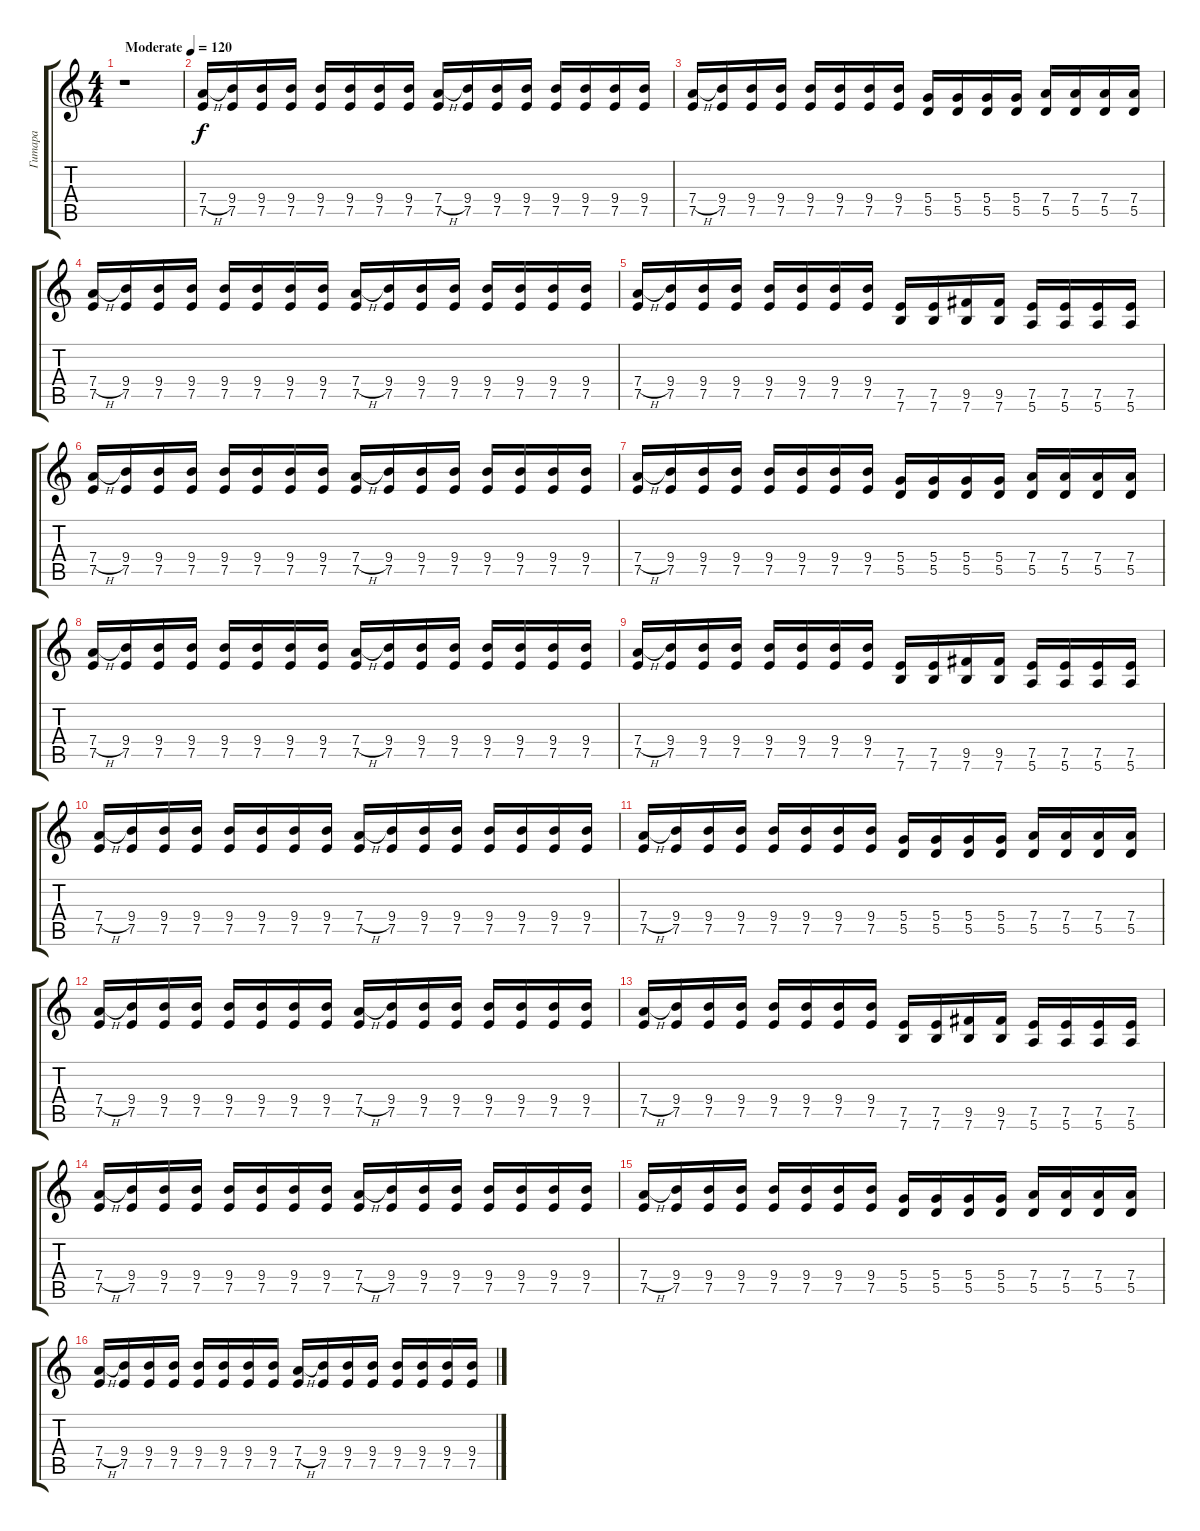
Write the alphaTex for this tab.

\track ("Гитара" "Гитара") {instrument distortionguitar}
\staff {score tabs}
\tuning (E4 B3 G3 D3 A2 E2) {hide}
\ts (4 4)
\tempo (120 "Moderate")
\tempo 160
\tempo (120 "Moderate")
\clef g2
\ks c
r.1{dy f instrument distortionguitar} |
(7.4{h} 7.5).16 (9.4 7.5).16 (9.4 7.5).16 (9.4 7.5).16 (9.4 7.5).16 (9.4 7.5).16 (9.4 7.5).16 (9.4 7.5).16 (7.4{h} 7.5).16 (9.4 7.5).16 (9.4 7.5).16 (9.4 7.5).16 (9.4 7.5).16 (9.4 7.5).16 (9.4 7.5).16 (9.4 7.5).16 |
(7.4{h} 7.5).16 (9.4 7.5).16 (9.4 7.5).16 (9.4 7.5).16 (9.4 7.5).16 (9.4 7.5).16 (9.4 7.5).16 (9.4 7.5).16 (5.4 5.5).16 (5.4 5.5).16 (5.4 5.5).16 (5.4 5.5).16 (7.4 5.5).16 (7.4 5.5).16 (7.4 5.5).16 (7.4 5.5).16 |
(7.4{h} 7.5).16 (9.4 7.5).16 (9.4 7.5).16 (9.4 7.5).16 (9.4 7.5).16 (9.4 7.5).16 (9.4 7.5).16 (9.4 7.5).16 (7.4{h} 7.5).16 (9.4 7.5).16 (9.4 7.5).16 (9.4 7.5).16 (9.4 7.5).16 (9.4 7.5).16 (9.4 7.5).16 (9.4 7.5).16 |
(7.4{h} 7.5).16 (9.4 7.5).16 (9.4 7.5).16 (9.4 7.5).16 (9.4 7.5).16 (9.4 7.5).16 (9.4 7.5).16 (9.4 7.5).16 (7.5 7.6).16 (7.5 7.6).16 (9.5 7.6).16 (9.5 7.6).16 (7.5 5.6).16 (7.5 5.6).16 (7.5 5.6).16 (7.5 5.6).16 |
(7.4{h} 7.5).16 (9.4 7.5).16 (9.4 7.5).16 (9.4 7.5).16 (9.4 7.5).16 (9.4 7.5).16 (9.4 7.5).16 (9.4 7.5).16 (7.4{h} 7.5).16 (9.4 7.5).16 (9.4 7.5).16 (9.4 7.5).16 (9.4 7.5).16 (9.4 7.5).16 (9.4 7.5).16 (9.4 7.5).16 |
(7.4{h} 7.5).16 (9.4 7.5).16 (9.4 7.5).16 (9.4 7.5).16 (9.4 7.5).16 (9.4 7.5).16 (9.4 7.5).16 (9.4 7.5).16 (5.4 5.5).16 (5.4 5.5).16 (5.4 5.5).16 (5.4 5.5).16 (7.4 5.5).16 (7.4 5.5).16 (7.4 5.5).16 (7.4 5.5).16 |
(7.4{h} 7.5).16 (9.4 7.5).16 (9.4 7.5).16 (9.4 7.5).16 (9.4 7.5).16 (9.4 7.5).16 (9.4 7.5).16 (9.4 7.5).16 (7.4{h} 7.5).16 (9.4 7.5).16 (9.4 7.5).16 (9.4 7.5).16 (9.4 7.5).16 (9.4 7.5).16 (9.4 7.5).16 (9.4 7.5).16 |
(7.4{h} 7.5).16 (9.4 7.5).16 (9.4 7.5).16 (9.4 7.5).16 (9.4 7.5).16 (9.4 7.5).16 (9.4 7.5).16 (9.4 7.5).16 (7.5 7.6).16 (7.5 7.6).16 (9.5 7.6).16 (9.5 7.6).16 (7.5 5.6).16 (7.5 5.6).16 (7.5 5.6).16 (7.5 5.6).16 |
(7.4{h} 7.5).16 (9.4 7.5).16 (9.4 7.5).16 (9.4 7.5).16 (9.4 7.5).16 (9.4 7.5).16 (9.4 7.5).16 (9.4 7.5).16 (7.4{h} 7.5).16 (9.4 7.5).16 (9.4 7.5).16 (9.4 7.5).16 (9.4 7.5).16 (9.4 7.5).16 (9.4 7.5).16 (9.4 7.5).16 |
(7.4{h} 7.5).16 (9.4 7.5).16 (9.4 7.5).16 (9.4 7.5).16 (9.4 7.5).16 (9.4 7.5).16 (9.4 7.5).16 (9.4 7.5).16 (5.4 5.5).16 (5.4 5.5).16 (5.4 5.5).16 (5.4 5.5).16 (7.4 5.5).16 (7.4 5.5).16 (7.4 5.5).16 (7.4 5.5).16 |
(7.4{h} 7.5).16 (9.4 7.5).16 (9.4 7.5).16 (9.4 7.5).16 (9.4 7.5).16 (9.4 7.5).16 (9.4 7.5).16 (9.4 7.5).16 (7.4{h} 7.5).16 (9.4 7.5).16 (9.4 7.5).16 (9.4 7.5).16 (9.4 7.5).16 (9.4 7.5).16 (9.4 7.5).16 (9.4 7.5).16 |
(7.4{h} 7.5).16 (9.4 7.5).16 (9.4 7.5).16 (9.4 7.5).16 (9.4 7.5).16 (9.4 7.5).16 (9.4 7.5).16 (9.4 7.5).16 (7.5 7.6).16 (7.5 7.6).16 (9.5 7.6).16 (9.5 7.6).16 (7.5 5.6).16 (7.5 5.6).16 (7.5 5.6).16 (7.5 5.6).16 |
(7.4{h} 7.5).16 (9.4 7.5).16 (9.4 7.5).16 (9.4 7.5).16 (9.4 7.5).16 (9.4 7.5).16 (9.4 7.5).16 (9.4 7.5).16 (7.4{h} 7.5).16 (9.4 7.5).16 (9.4 7.5).16 (9.4 7.5).16 (9.4 7.5).16 (9.4 7.5).16 (9.4 7.5).16 (9.4 7.5).16 |
(7.4{h} 7.5).16 (9.4 7.5).16 (9.4 7.5).16 (9.4 7.5).16 (9.4 7.5).16 (9.4 7.5).16 (9.4 7.5).16 (9.4 7.5).16 (5.4 5.5).16 (5.4 5.5).16 (5.4 5.5).16 (5.4 5.5).16 (7.4 5.5).16 (7.4 5.5).16 (7.4 5.5).16 (7.4 5.5).16 |
(7.4{h} 7.5).16 (9.4 7.5).16 (9.4 7.5).16 (9.4 7.5).16 (9.4 7.5).16 (9.4 7.5).16 (9.4 7.5).16 (9.4 7.5).16 (7.4{h} 7.5).16 (9.4 7.5).16 (9.4 7.5).16 (9.4 7.5).16 (9.4 7.5).16 (9.4 7.5).16 (9.4 7.5).16 (9.4 7.5).16
